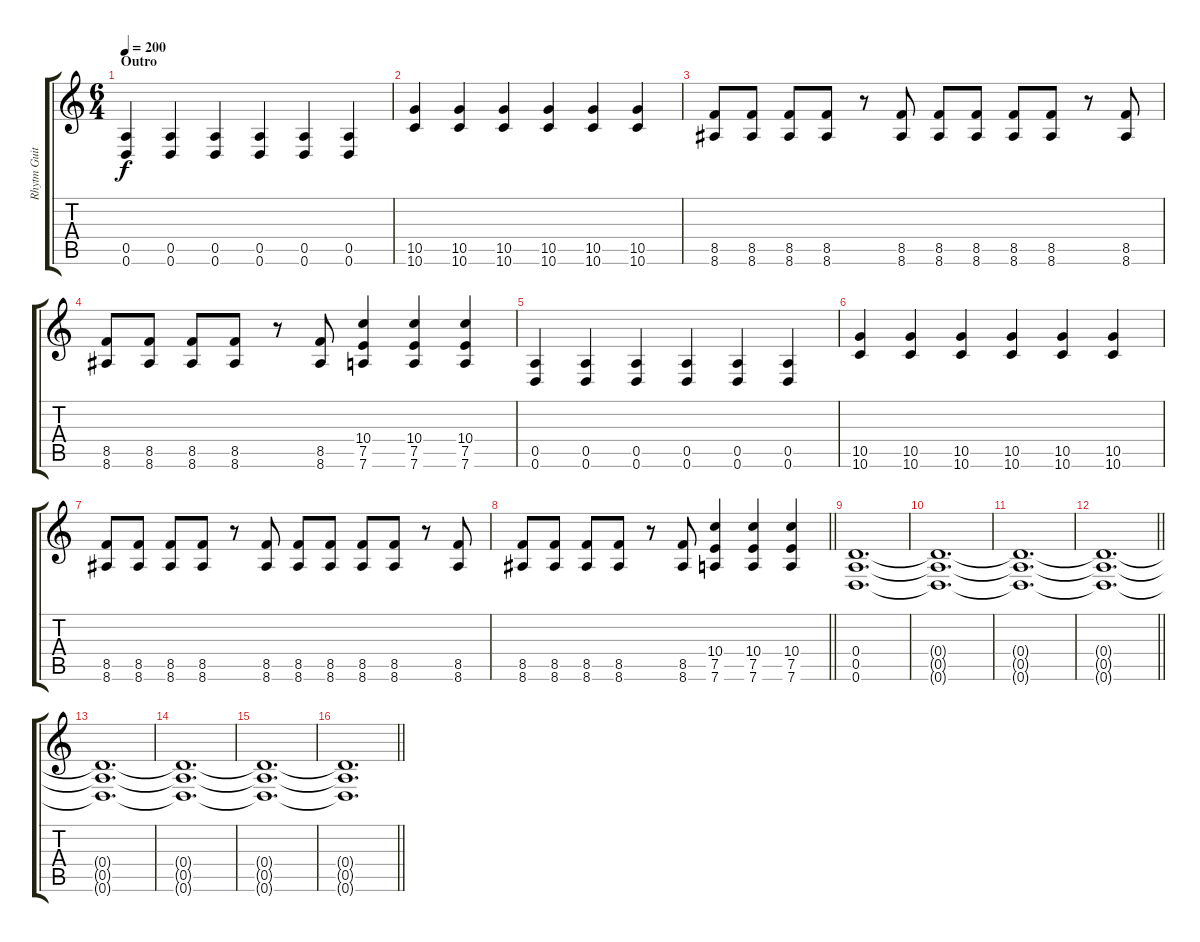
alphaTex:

\track ("Rhytm Guitar" "Rhytm Guit") {instrument overdrivenguitar}
\staff {score tabs}
\tuning (E4 B3 G3 D3 A2 D2) {hide}
\ts (6 4)
\section ("" "Outro")
\tempo 200
\clef g2
\ks c
(0.5 0.6).4{dy f} (0.5 0.6).4 (0.5 0.6).4 (0.5 0.6).4 (0.5 0.6).4 (0.5 0.6).4 |
(10.5 10.6).4 (10.5 10.6).4 (10.5 10.6).4 (10.5 10.6).4 (10.5 10.6).4 (10.5 10.6).4 |
(8.5 8.6).8 (8.5 8.6).8 (8.5 8.6).8 (8.5 8.6).8 r.8 (8.5 8.6).8 (8.5 8.6).8 (8.5 8.6).8 (8.5 8.6).8 (8.5 8.6).8 r.8 (8.5 8.6).8 |
(8.5 8.6).8 (8.5 8.6).8 (8.5 8.6).8 (8.5 8.6).8 r.8 (8.5 8.6).8 (10.4 7.5 7.6).4 (10.4 7.5 7.6).4 (10.4 7.5 7.6).4 |
(0.5 0.6).4 (0.5 0.6).4 (0.5 0.6).4 (0.5 0.6).4 (0.5 0.6).4 (0.5 0.6).4 |
(10.5 10.6).4 (10.5 10.6).4 (10.5 10.6).4 (10.5 10.6).4 (10.5 10.6).4 (10.5 10.6).4 |
(8.5 8.6).8 (8.5 8.6).8 (8.5 8.6).8 (8.5 8.6).8 r.8 (8.5 8.6).8 (8.5 8.6).8 (8.5 8.6).8 (8.5 8.6).8 (8.5 8.6).8 r.8 (8.5 8.6).8 |
\barLineRight lightlight
(8.5 8.6).8 (8.5 8.6).8 (8.5 8.6).8 (8.5 8.6).8 r.8 (8.5 8.6).8 (10.4 7.5 7.6).4 (10.4 7.5 7.6).4 (10.4 7.5 7.6).4 |
(0.4 0.5 0.6).1{d volume 8} |
(0.4{t} 0.5{t} 0.6{t}).1{d} |
(0.4{t} 0.5{t} 0.6{t}).1{d} |
\barLineRight lightlight
(0.4{t} 0.5{t} 0.6{t}).1{d} |
(0.4{t} 0.5{t} 0.6{t}).1{d volume 5} |
(0.4{t} 0.5{t} 0.6{t}).1{d} |
(0.4{t} 0.5{t} 0.6{t}).1{d} |
\barLineRight lightlight
(0.4{t} 0.5{t} 0.6{t}).1{d volume 0}
